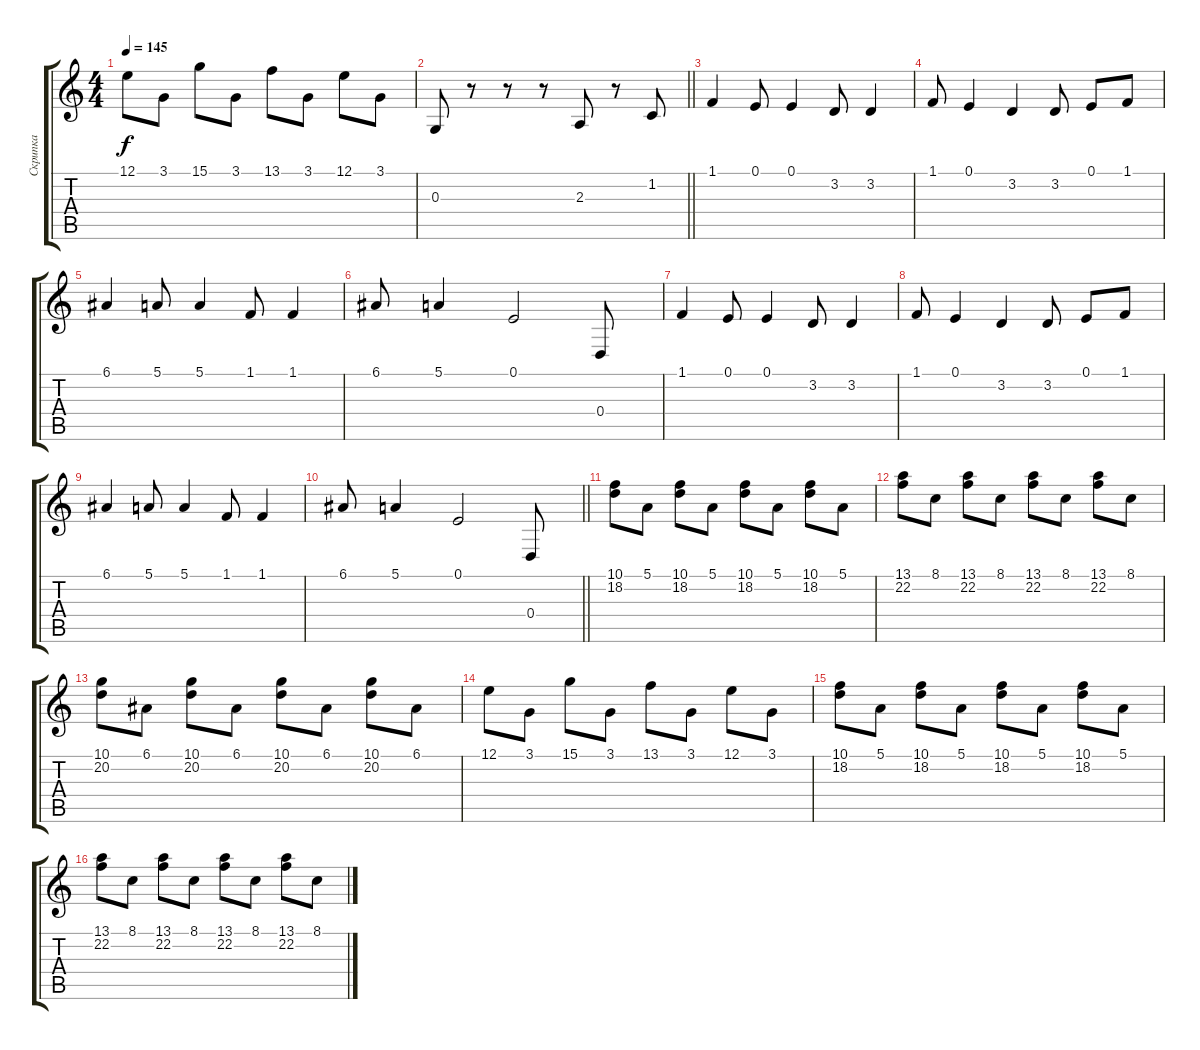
\track ("Скрипка" "Скрипка") {instrument stringensemble1}
\staff {score tabs}
\tuning (E4 B3 G3 D3 A2 E2) {hide}
\ts (4 4)
\tempo 145
\clef g2
\ks c
12.1.8{dy f} 3.1.8 15.1.8 3.1.8 13.1.8 3.1.8 12.1.8 3.1.8 |
\barLineRight lightlight
0.3.8 r.8 r.8 r.8 2.3.8 r.8 1.2.8 |
1.1.4 0.1.8 0.1.4 3.2.8 3.2.4 |
1.1.8 0.1.4 3.2.4 3.2.8 0.1.8 1.1.8 |
6.1.4 5.1.8 5.1.4 1.1.8 1.1.4 |
6.1.8 5.1.4 0.1.2 0.4.8 |
1.1.4 0.1.8 0.1.4 3.2.8 3.2.4 |
1.1.8 0.1.4 3.2.4 3.2.8 0.1.8 1.1.8 |
6.1.4 5.1.8 5.1.4 1.1.8 1.1.4 |
\barLineRight lightlight
6.1.8 5.1.4 0.1.2 0.4.8 |
(10.1 18.2).8 5.1.8 (10.1 18.2).8 5.1.8 (10.1 18.2).8 5.1.8 (10.1 18.2).8 5.1.8 |
(13.1 22.2).8 8.1.8 (13.1 22.2).8 8.1.8 (13.1 22.2).8 8.1.8 (13.1 22.2).8 8.1.8 |
(10.1 20.2).8 6.1.8 (10.1 20.2).8 6.1.8 (10.1 20.2).8 6.1.8 (10.1 20.2).8 6.1.8 |
12.1.8 3.1.8 15.1.8 3.1.8 13.1.8 3.1.8 12.1.8 3.1.8 |
(10.1 18.2).8 5.1.8 (10.1 18.2).8 5.1.8 (10.1 18.2).8 5.1.8 (10.1 18.2).8 5.1.8 |
(13.1 22.2).8 8.1.8 (13.1 22.2).8 8.1.8 (13.1 22.2).8 8.1.8 (13.1 22.2).8 8.1.8
